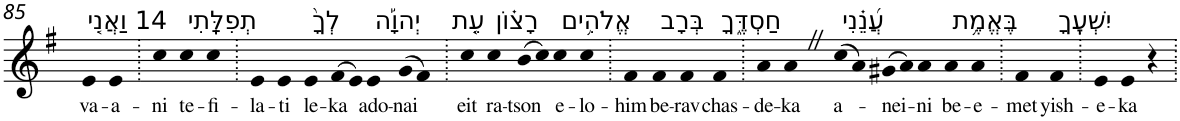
**kern	**text
*part1	*part1
*staff1	*staff1
*I"Piano	*
*I'Pno	*
!!LO:PB:g=z
*clefG2	*
*k[f#]	*
*G:	*
=85	=85
!LO:TX:a:t=14 וַאֲנִ֤י	!
!	!LO:LY:b
4e	va-
!	!LO:LY:b
4e	-a-
=86.	=86.
!	!LO:LY:b
4cc	-ni
!LO:TX:a:t=תְפִלָּֽתִי	!
!	!LO:LY:b
4cc	te-
!	!LO:LY:b
4cc	-fi-
=87.	=87.
!	!LO:LY:b
4e	-la-
!	!LO:LY:b
4e	-ti
!LO:TX:a:t=לְךָ֨	!
!	!LO:LY:b
4e	le-
!	!LO:LY:b
(>8f#	-ka
8e)	.
!LO:TX:a:t=יְהוָ֡ה	!
!	!LO:LY:b
4e	ado-
!	!LO:LY:b
(>8g	-nai
8f#)	.
=88.	=88.
!LO:TX:a:t=עֵ֤ת	!
!	!LO:LY:b
4cc	eit
!LO:TX:a:t=רָצ֗וֹן	!
!	!LO:LY:b
4cc	ra-
!	!LO:LY:b
(>8b	-tson
8cc)	.
!LO:TX:a:t=אֱלֹהִ֥ים	!
!	!LO:LY:b
4cc	e-
!	!LO:LY:b
4cc	-lo-
=89.	=89.
!	!LO:LY:b
4f#	-him
!LO:TX:a:t=בְּרָב	!
!	!LO:LY:b
4f#	be-
!	!LO:LY:b
4f#	-rav
!LO:TX:a:t=חַסְדֶּ֑ךָ	!
!	!LO:LY:b
4f#	chas-
=90.	=90.
!	!LO:LY:b
4a	-de-
!	!LO:LY:b
4aZ	-ka
!LO:TX:a:t=עֲ֝נֵ֗נִי	!
!	!LO:LY:b
(>8cc	a-
8a)	.
!	!LO:LY:b
(>8g#X	-nei-
8a)	.
!	!LO:LY:b
4a	-ni
!LO:TX:a:t=בֶּאֱמֶ֥ת	!
!	!LO:LY:b
4a	be-
!	!LO:LY:b
4a	-e-
=91.	=91.
!	!LO:LY:b
4f#	-met
!LO:TX:a:t=יִשְׁעֶֽךָ	!
!	!LO:LY:b
4f#	yish-
=92.	=92.
!	!LO:LY:b
4e	-e-
!	!LO:LY:b
4e	-ka
4r	.
=.	=.
*-	*-
